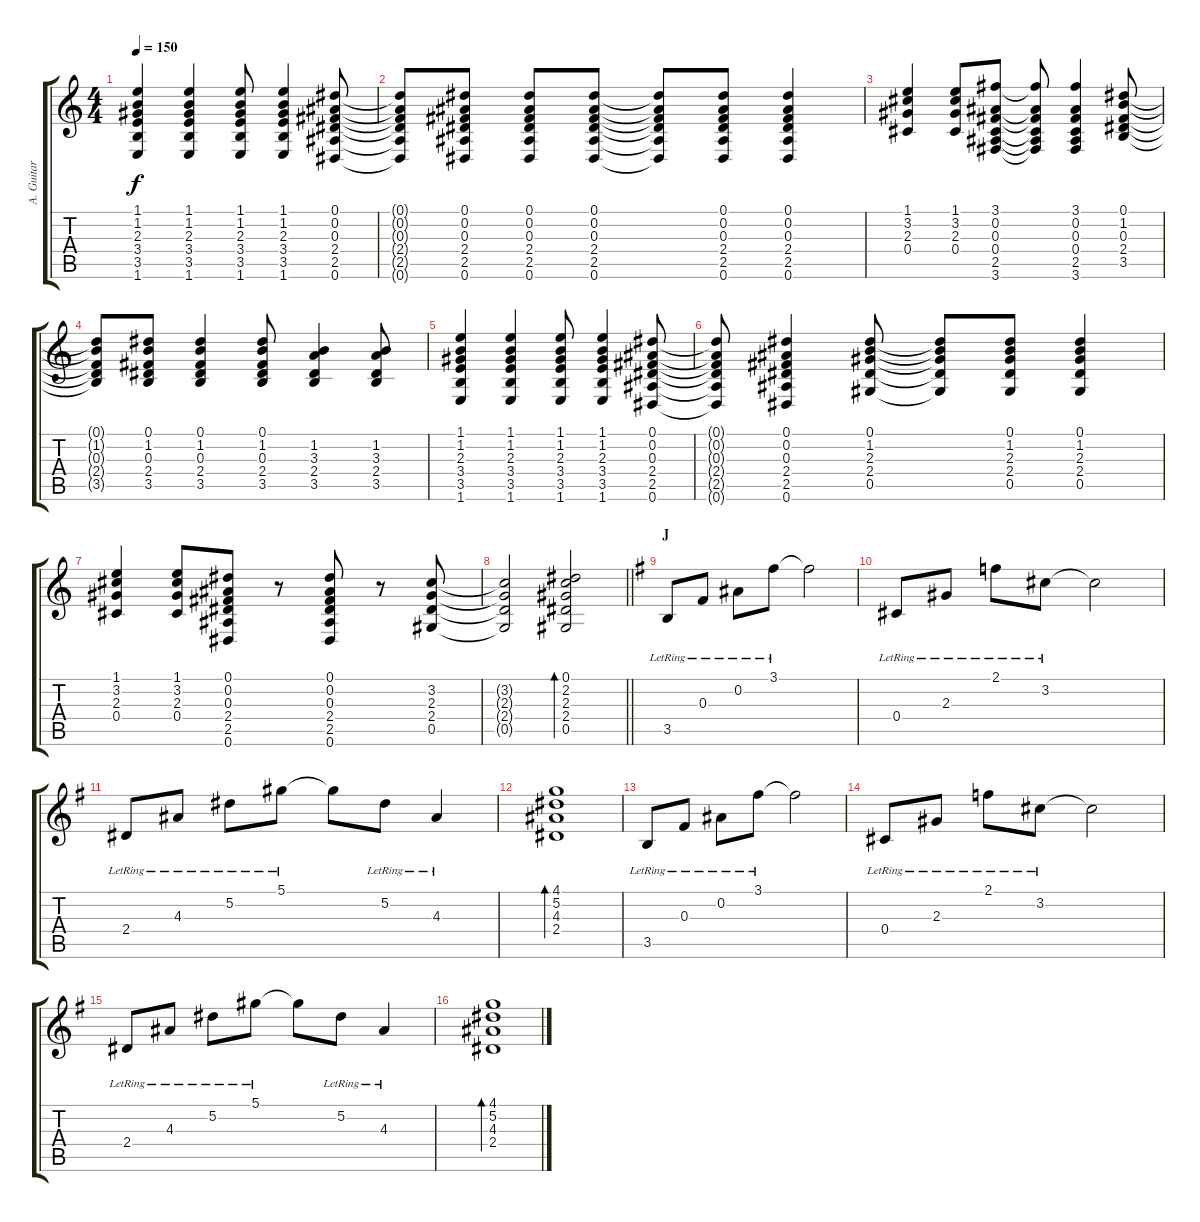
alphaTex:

\track ("A. Guitar" "A. Guitar") {instrument acousticguitarsteel}
\staff {score tabs}
\tuning (Eb4 Bb3 Gb3 Db3 Ab2 Eb2) {hide}
\ts (4 4)
\tempo 150
\clef g2
\ks c
(1.1 1.2 2.3 3.4 3.5 1.6).4{dy f} (1.1 1.2 2.3 3.4 3.5 1.6).4 (1.1 1.2 2.3 3.4 3.5 1.6).8 (1.1 1.2 2.3 3.4 3.5 1.6).4 (0.1 0.2 0.3 2.4 2.5 0.6).8 |
(0.1{t} 0.2{t} 0.3{t} 2.4{t} 2.5{t} 0.6{t}).8 (0.1 0.2 0.3 2.4 2.5 0.6).8 (0.1 0.2 0.3 2.4 2.5 0.6).8 (0.1 0.2 0.3 2.4 2.5 0.6).8 (0.1{t} 0.2{t} 0.3{t} 2.4{t} 2.5{t} 0.6{t}).8 (0.1 0.2 0.3 2.4 2.5 0.6).8 (0.1 0.2 0.3 2.4 2.5 0.6).4 |
(1.1 3.2 2.3 0.4).4 (1.1 3.2 2.3 0.4).8 (3.1 0.2 0.3 0.4 2.5 3.6).8 (3.1{t} 0.2{t} 0.3{t} 0.4{t} 2.5{t} 3.6{t}).8 (3.1 0.2 0.3 0.4 2.5 3.6).4 (0.1 1.2 0.3 2.4 3.5).8 |
(0.1{t} 1.2{t} 0.3{t} 2.4{t} 3.5{t}).8 (0.1 1.2 0.3 2.4 3.5).8 (0.1 1.2 0.3 2.4 3.5).4 (0.1 1.2 0.3 2.4 3.5).8 (1.2 3.3 2.4 3.5).4 (1.2 3.3 2.4 3.5).8 |
(1.1 1.2 2.3 3.4 3.5 1.6).4 (1.1 1.2 2.3 3.4 3.5 1.6).4 (1.1 1.2 2.3 3.4 3.5 1.6).8 (1.1 1.2 2.3 3.4 3.5 1.6).4 (0.1 0.2 0.3 2.4 2.5 0.6).8 |
(0.1{t} 0.2{t} 0.3{t} 2.4{t} 2.5{t} 0.6{t}).8 (0.1 0.2 0.3 2.4 2.5 0.6).4 (0.1 1.2 2.3 2.4 0.5).8 (0.1{t} 1.2{t} 2.3{t} 2.4{t} 0.5{t}).8 (0.1 1.2 2.3 2.4 0.5).8 (0.1 1.2 2.3 2.4 0.5).4 |
(1.1 3.2 2.3 0.4).4 (1.1 3.2 2.3 0.4).8 (0.1 0.2 0.3 2.4 2.5 0.6).8 r.8 (0.1 0.2 0.3 2.4 2.5 0.6).8 r.8 (3.2 2.3 2.4 0.5).8 |
\barLineRight lightlight
(3.2{t} 2.3{t} 2.4{t} 0.5{t}).2 (0.1 2.2 2.3 2.4 0.5).2{bd 240} |
\section ("" "J")
\ks g
3.5{lr}.8 0.3{lr}.8 0.2{lr}.8 3.1{lr}.8 3.1{t}.2 |
0.4{lr}.8 2.3{lr}.8 2.1{lr}.8 3.2{lr}.8 3.2{t}.2 |
2.4{lr}.8 4.3{lr}.8 5.2{lr}.8 5.1{lr}.8 5.1{t}.8 5.2{lr}.8 4.3{lr}.4 |
(4.1 5.2 4.3 2.4).1{bd 240} |
3.5{lr}.8 0.3{lr}.8 0.2{lr}.8 3.1{lr}.8 3.1{t}.2 |
0.4{lr}.8 2.3{lr}.8 2.1{lr}.8 3.2{lr}.8 3.2{t}.2 |
2.4{lr}.8 4.3{lr}.8 5.2{lr}.8 5.1{lr}.8 5.1{t}.8 5.2{lr}.8 4.3{lr}.4 |
(4.1 5.2 4.3 2.4).1{bd 240}
